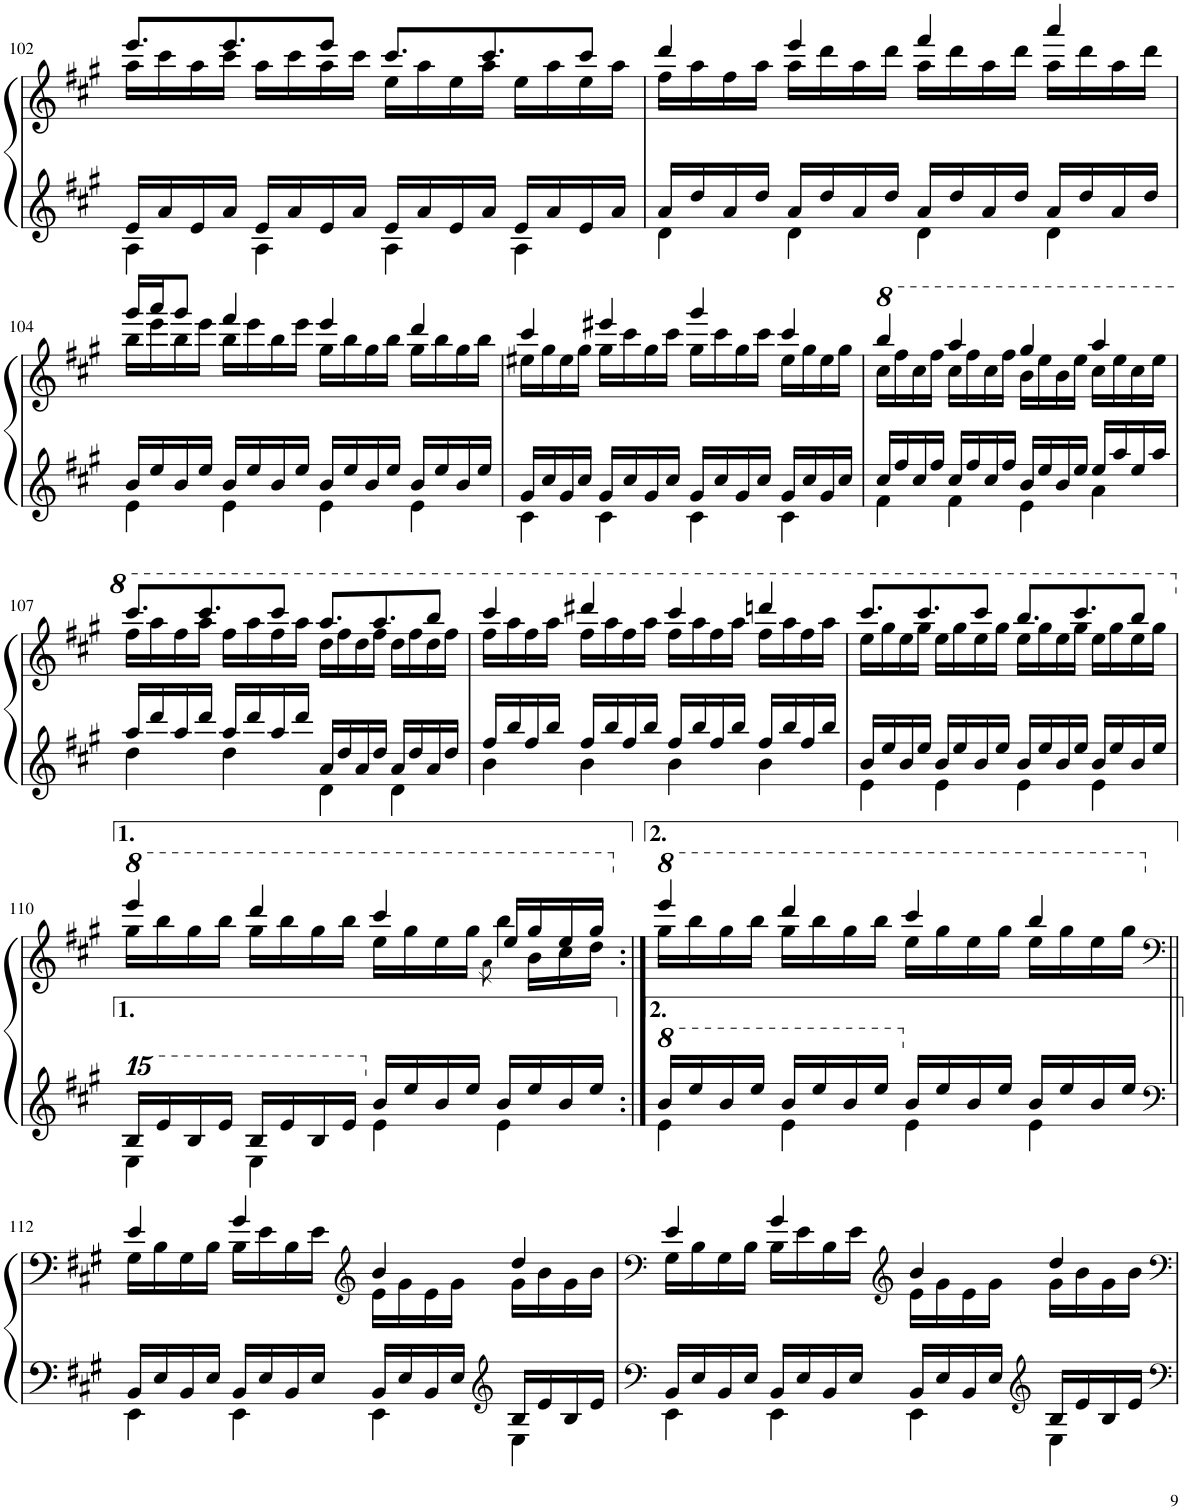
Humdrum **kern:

**kern	**kern
*part1	*part1
*staff2	*staff1
*I"Piano	*
*I'Pno.	*
!!LO:PB:g=z
*clefG2	*clefG2
*k[f#c#g#]	*k[f#c#g#]
*M4/4	*M4/4
=102	=102
*^	*^
16e/LL	4A\	8.eee/L	16aa\LL
16a/	.	.	16ccc#\
16e/	.	.	16aa\
16a/JJ	.	8.eee/	16ccc#\JJ
16e/LL	4A\	.	16aa\LL
16a/	.	.	16ccc#\
16e/	.	8eee/J	16aa\
16a/JJ	.	.	16ccc#\JJ
16e/LL	4A\	8.ccc#/L	16ee\LL
16a/	.	.	16aa\
16e/	.	.	16ee\
16a/JJ	.	8.ccc#/	16aa\JJ
16e/LL	4A\	.	16ee\LL
16a/	.	.	16aa\
16e/	.	8ccc#/J	16ee\
16a/JJ	.	.	16aa\JJ
=103	=103	=103	=103
16a/LL	4d\	4ddd/	16ff#\LL
16dd/	.	.	16aa\
16a/	.	.	16ff#\
16dd/JJ	.	.	16aa\JJ
16a/LL	4d\	4eee/	16aa\LL
16dd/	.	.	16ddd\
16a/	.	.	16aa\
16dd/JJ	.	.	16ddd\JJ
16a/LL	4d\	4fff#/	16aa\LL
16dd/	.	.	16ddd\
16a/	.	.	16aa\
16dd/JJ	.	.	16ddd\JJ
16a/LL	4d\	4aaa/	16aa\LL
16dd/	.	.	16ddd\
16a/	.	.	16aa\
16dd/JJ	.	.	16ddd\JJ
!!LO:LB:g=z	!!
=104	=104	=104	=104
16b/LL	4e\	16ggg#/LL	16bb\LL
16ee/	.	16aaa/J	16eee\
16b/	.	8ggg#/J	16bb\
16ee/JJ	.	.	16eee\JJ
16b/LL	4e\	4fff#/	16bb\LL
16ee/	.	.	16eee\
16b/	.	.	16bb\
16ee/JJ	.	.	16eee\JJ
16b/LL	4e\	4eee/	16gg#\LL
16ee/	.	.	16bb\
16b/	.	.	16gg#\
16ee/JJ	.	.	16bb\JJ
16b/LL	4e\	4ddd/	16gg#\LL
16ee/	.	.	16bb\
16b/	.	.	16gg#\
16ee/JJ	.	.	16bb\JJ
=105	=105	=105	=105
16g#/LL	4c#\	4ccc#/	16ee#X\LL
16cc#/	.	.	16gg#\
16g#/	.	.	16ee#\
16cc#/JJ	.	.	16gg#\JJ
16g#/LL	4c#\	4eee#X/	16gg#\LL
16cc#/	.	.	16ccc#\
16g#/	.	.	16gg#\
16cc#/JJ	.	.	16ccc#\JJ
16g#/LL	4c#\	4ggg#/	16gg#\LL
16cc#/	.	.	16ccc#\
16g#/	.	.	16gg#\
16cc#/JJ	.	.	16ccc#\JJ
16g#/LL	4c#\	4ccc#/	16ee#\LL
16cc#/	.	.	16gg#\
16g#/	.	.	16ee#\
16cc#/JJ	.	.	16gg#\JJ
=106	=106	=106	=106
*	*	*8va	*
16cc#/LL	4f#\	4bbb/	16ccc#\LL
16ff#/	.	.	16fff#\
16cc#/	.	.	16ccc#\
16ff#/JJ	.	.	16fff#\JJ
16cc#/LL	4f#\	4aaa/	16ccc#\LL
16ff#/	.	.	16fff#\
16cc#/	.	.	16ccc#\
16ff#/JJ	.	.	16fff#\JJ
16b/LL	4e\	4ggg#/	16bb\LL
16ee/	.	.	16eee\
16b/	.	.	16bb\
16ee/JJ	.	.	16eee\JJ
16ee/LL	4a\	4aaa/	16ccc#\LL
16aa/	.	.	16eee\
16ee/	.	.	16ccc#\
16aa/JJ	.	.	16eee\JJ
!!LO:LB:g=z	!!
=107	=107	=107	=107
16aa/LL	4dd\	8.cccc#/L	16fff#\LL
16ddd/	.	.	16aaa\
16aa/	.	.	16fff#\
16ddd/JJ	.	8.cccc#/	16aaa\JJ
16aa/LL	4dd\	.	16fff#\LL
16ddd/	.	.	16aaa\
16aa/	.	8cccc#/J	16fff#\
16ddd/JJ	.	.	16aaa\JJ
16a/LL	4d\	8.aaa/L	16ddd\LL
16dd/	.	.	16fff#\
16a/	.	.	16ddd\
16dd/JJ	.	8.aaa/	16fff#\JJ
16a/LL	4d\	.	16ddd\LL
16dd/	.	.	16fff#\
16a/	.	8bbb/J	16ddd\
16dd/JJ	.	.	16fff#\JJ
=108	=108	=108	=108
16ff#/LL	4b\	4cccc#/	16fff#\LL
16bb/	.	.	16aaa\
16ff#/	.	.	16fff#\
16bb/JJ	.	.	16aaa\JJ
16ff#/LL	4b\	4dddd#X/	16fff#\LL
16bb/	.	.	16aaa\
16ff#/	.	.	16fff#\
16bb/JJ	.	.	16aaa\JJ
16ff#/LL	4b\	4cccc#/	16fff#\LL
16bb/	.	.	16aaa\
16ff#/	.	.	16fff#\
16bb/JJ	.	.	16aaa\JJ
16ff#/LL	4b\	4ddddn/	16fff#\LL
16bb/	.	.	16aaa\
16ff#/	.	.	16fff#\
16bb/JJ	.	.	16aaa\JJ
=109	=109	=109	=109
16b/LL	4e\	8.cccc#/L	16eee\LL
16ee/	.	.	16ggg#\
16b/	.	.	16eee\
16ee/JJ	.	8.cccc#/	16ggg#\JJ
16b/LL	4e\	.	16eee\LL
16ee/	.	.	16ggg#\
16b/	.	8cccc#/J	16eee\
16ee/JJ	.	.	16ggg#\JJ
16b/LL	4e\	8.bbb/L	16eee\LL
16ee/	.	.	16ggg#\
16b/	.	.	16eee\
16ee/JJ	.	8.cccc#/	16ggg#\JJ
16b/LL	4e\	.	16eee\LL
16ee/	.	.	16ggg#\
16b/	.	8bbb/J	16eee\
16ee/JJ	.	.	16ggg#\JJ
*	*	*v	*v
!!LO:LB:g=z
=110	=110	=110
*15ma	*	*
*	*	*X8va
*	*	*8va
*	*	*^
*	*	*	*^
16bb/LL	4ee\	4eeee/	16ggg#\LL	16ryy
*	*	*	*v	*v
16eee/	.	.	16bbb\
16bb/	.	.	16ggg#\
16eee/JJ	.	.	16bbb\JJ
16bb/LL	4ee\	4dddd/	16ggg#\LL
16eee/	.	.	16bbb\
16bb/	.	.	16ggg#\
16eee/JJ	.	.	16bbb\JJ
*X15ma	*	*	*
16b/LL	4e\	4cccc#/	16eee\LL
16ee/	.	.	16ggg#\
16b/	.	.	16eee\
16ee/JJ	.	.	16ggg#\JJ
.	.	8qaa\	.
16b/LL	4e\	4bbb\	16eee/LL
*	*	*	*^
16ee/	.	.	16ggg#/	16bb\LL
16b/	.	.	16eee/	16ccc#\
16ee/JJ	.	.	16ggg#/JJ	16ddd\JJ
*	*	*v	*v	*v
=111:|!	=111:|!	=111:|!
*8va	*	*
*	*	*X8va
*	*	*8va
*	*	*^
16bb/LL	4ee\	4eeee/	16ggg#\LL
16eee/	.	.	16bbb\
16bb/	.	.	16ggg#\
16eee/JJ	.	.	16bbb\JJ
16bb/LL	4ee\	4dddd/	16ggg#\LL
16eee/	.	.	16bbb\
16bb/	.	.	16ggg#\
16eee/JJ	.	.	16bbb\JJ
*X8va	*	*	*
16b/LL	4e\	4cccc#/	16eee\LL
16ee/	.	.	16ggg#\
16b/	.	.	16eee\
16ee/JJ	.	.	16ggg#\JJ
16b/LL	4e\	4bbb/	16eee\LL
16ee/	.	.	16ggg#\
16b/	.	.	16eee\
16ee/JJ	.	.	16ggg#\JJ
!!LO:LB:g=z	!!
=112||	=112||	=112||	=112||
*clefF4	*	*clefF4	*
*	*	*X8va	*
16BB/LL	4EE\	4e/	16G#\LL
16E/	.	.	16B\
16BB/	.	.	16G#\
16E/JJ	.	.	16B\JJ
16BB/LL	4EE\	4g#/	16B\LL
16E/	.	.	16e\
16BB/	.	.	16B\
16E/JJ	.	.	16e\JJ
*	*	*clefG2	*
16BB/LL	4EE\	4b/	16e\LL
16E/	.	.	16g#\
16BB/	.	.	16e\
16E/JJ	.	.	16g#\JJ
*clefG2	*	*	*
16B/LL	4E\	4dd/	16g#\LL
16e/	.	.	16b\
16B/	.	.	16g#\
16e/JJ	.	.	16b\JJ
=113	=113	=113	=113
*clefF4	*	*clefF4	*
16BB/LL	4EE\	4e/	16G#\LL
16E/	.	.	16B\
16BB/	.	.	16G#\
16E/JJ	.	.	16B\JJ
16BB/LL	4EE\	4g#/	16B\LL
16E/	.	.	16e\
16BB/	.	.	16B\
16E/JJ	.	.	16e\JJ
*	*	*clefG2	*
16BB/LL	4EE\	4b/	16e\LL
16E/	.	.	16g#\
16BB/	.	.	16e\
16E/JJ	.	.	16g#\JJ
*clefG2	*	*	*
16B/LL	4E\	4dd/	16g#\LL
16e/	.	.	16b\
16B/	.	.	16g#\
16e/JJ	.	.	16b\JJ
*v	*v	*	*
*	*v	*v
=	=
*-	*-
